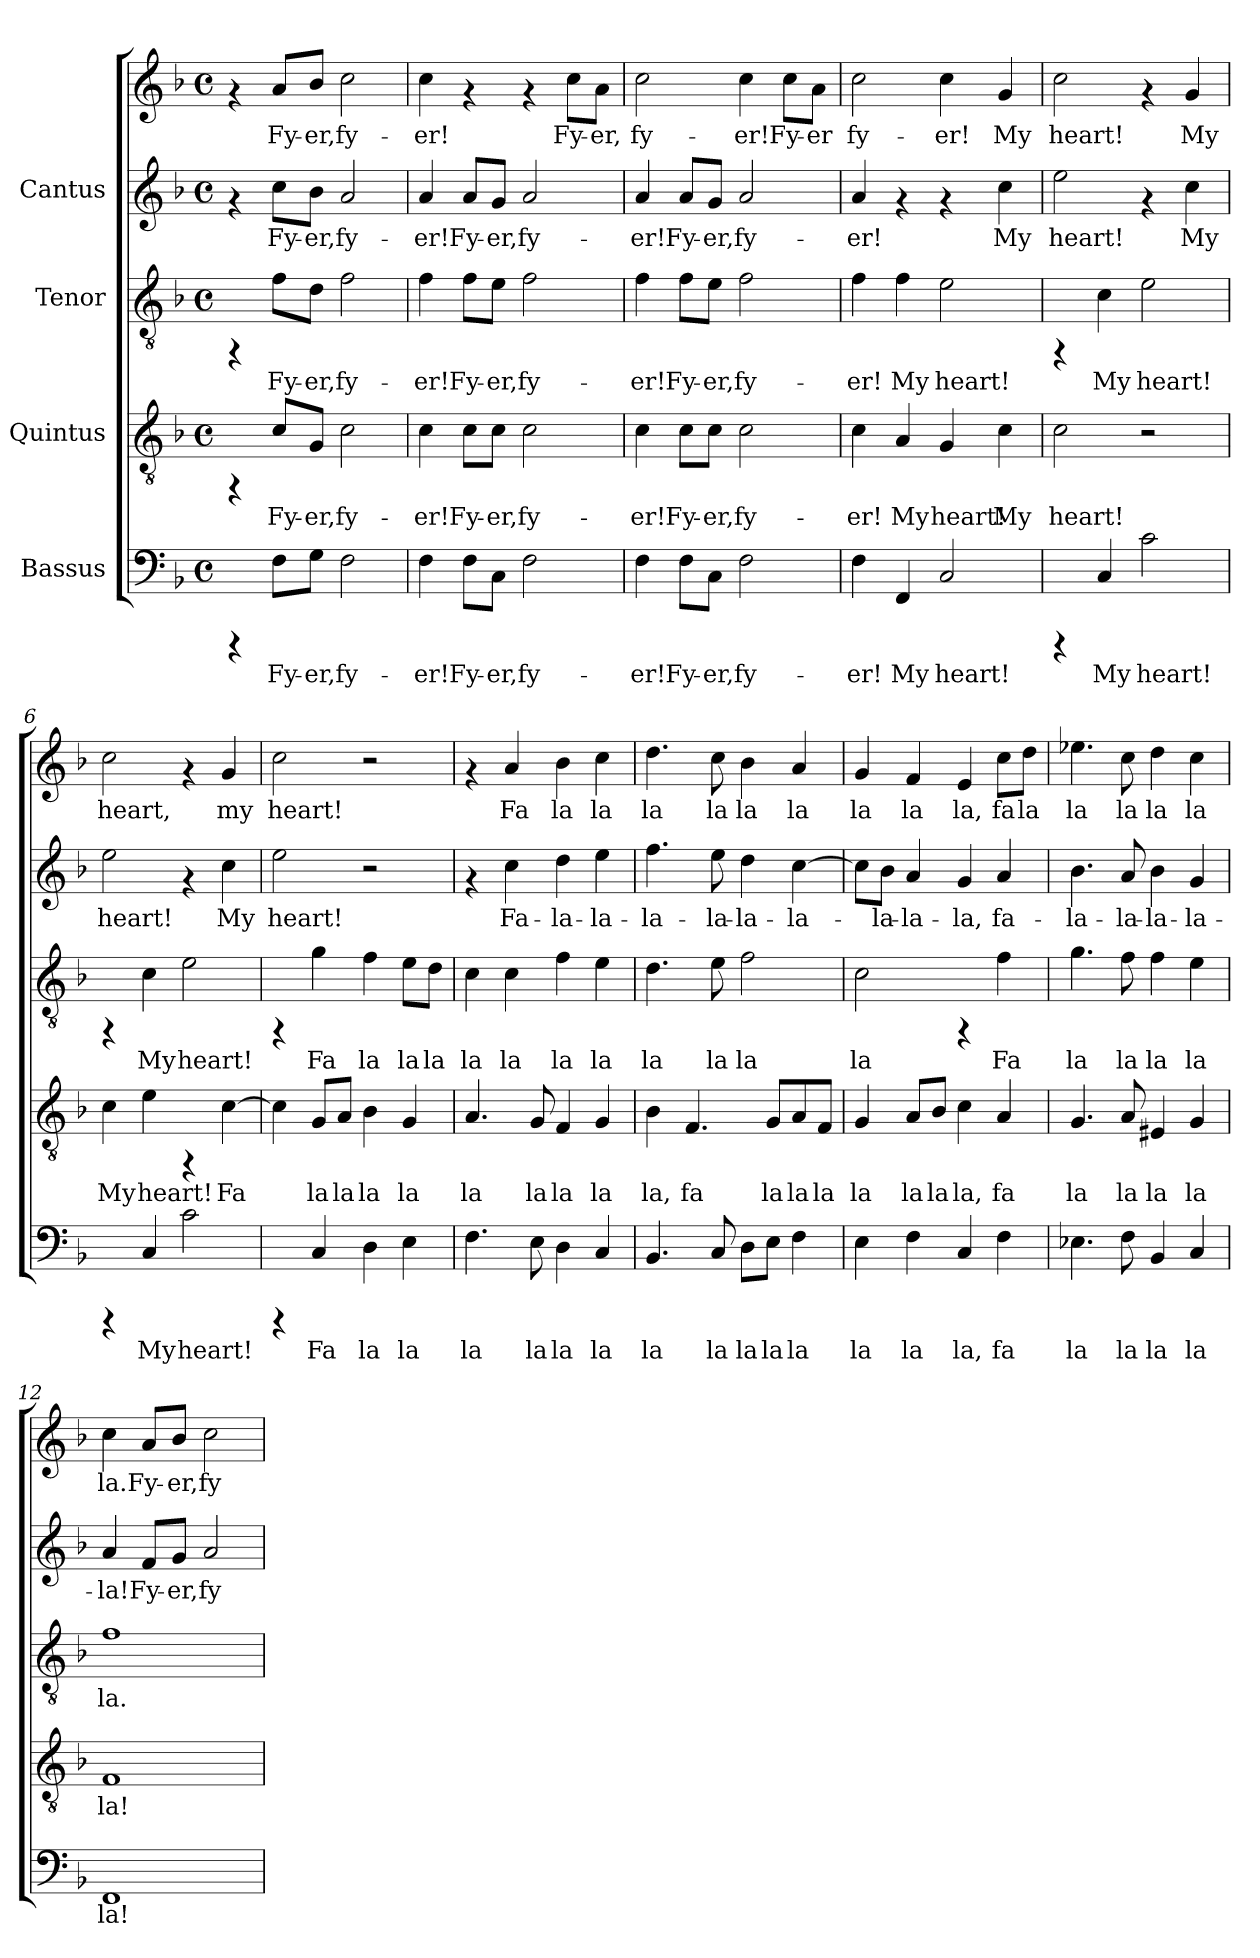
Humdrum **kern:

**kern	**text	**kern	**text	**kern	**text	**kern	**text	**kern	**text
*part4	*part4	*part3	*part3	*part2	*part2	*part1	*part1	*part1	*part1
*staff5	*staff5	*staff4	*staff4	*staff3	*staff3	*staff2	*staff2	*staff1	*staff1
*I"Bassus	*	*I"Quintus	*	*I"Tenor	*	*I"Cantus	*	*	*
!!LO:PB:g=z
*stria5	*	*stria5	*	*stria5	*	*stria5	*	*stria5	*
*clefF4	*	*clefGv2	*	*clefGv2	*	*clefG2	*	*clefG2	*
*k[b-]	*	*k[b-]	*	*k[b-]	*	*k[b-]	*	*k[b-]	*
*F:	*	*F:	*	*F:	*	*F:	*	*F:	*
*M4/4	*	*M4/4	*	*M4/4	*	*M4/4	*	*M4/4	*
*met(c)	*	*met(c)	*	*met(c)	*	*met(c)	*	*met(c)	*
*MM162	*	*MM162	*	*MM162	*	*MM162	*	*MM162	*
=1	=1	=1	=1	=1	=1	=1	=1	=1	=1
4rCCC	.	4rFF	.	4rFF	.	4rf	.	4rf	.
!	!LO:LY:b:cj	!	!LO:LY:b:cj	!	!LO:LY:b:cj	!	!LO:LY:b:cj	!	!LO:LY:b:cj
8F\L	Fy-	8c/L	Fy-	8f\L	Fy-	8cc\L	-Fy-	8a/L	Fy-
!	!LO:LY:b:cj	!	!LO:LY:b:cj	!	!LO:LY:b:cj	!	!LO:LY:b:cj	!	!LO:LY:b:cj
8G\J	-er,	8G/J	-er,	8d\J	-er,	8b-\J	-er,	8b-/J	-er,
!	!LO:LY:b:cj	!	!LO:LY:b:cj	!	!LO:LY:b:cj	!	!LO:LY:b:cj	!	!LO:LY:b:cj
2F\	fy-	2c\	fy-	2f\	fy-	2a/	fy-	2cc\	fy-
=2	=2	=2	=2	=2	=2	=2	=2	=2	=2
!	!LO:LY:b:cj	!	!LO:LY:b:cj	!	!LO:LY:b:cj	!	!LO:LY:b:cj	!	!LO:LY:b:cj
4F\	-er!	4c\	-er!	4f\	-er!	4a/	er!	4cc\	-er!
!	!LO:LY:b:cj	!	!LO:LY:b:cj	!	!LO:LY:b:cj	!	!LO:LY:b:cj	!	!
8F\L	Fy-	8c\L	Fy-	8f\L	Fy-	8a/L	Fy-	4rf	.
!	!LO:LY:b:cj	!	!LO:LY:b:cj	!	!LO:LY:b:cj	!	!LO:LY:b:cj	!	!
8C\J	-er,	8c\J	-er,	8e\J	-er,	8g/J	-er,	.	.
!	!LO:LY:b:cj	!	!LO:LY:b:cj	!	!LO:LY:b:cj	!	!LO:LY:b:cj	!	!
2F\	fy-	2c\	fy-	2f\	fy-	2a/	fy-	4rf	.
!	!	!	!	!	!	!	!	!	!LO:LY:b:cj
.	.	.	.	.	.	.	.	8cc\L	Fy-
!	!	!	!	!	!	!	!	!	!LO:LY:b:cj
.	.	.	.	.	.	.	.	8a\J	-er,
=3	=3	=3	=3	=3	=3	=3	=3	=3	=3
!	!LO:LY:b:cj	!	!LO:LY:b:cj	!	!LO:LY:b:cj	!	!LO:LY:b:cj	!	!LO:LY:b:cj
4F\	-er!	4c\	-er!	4f\	-er!	4a/	er!	2cc\	-fy-
!	!LO:LY:b:cj	!	!LO:LY:b:cj	!	!LO:LY:b:cj	!	!LO:LY:b:cj	!	!
8F\L	Fy-	8c\L	Fy-	8f\L	Fy-	8a/L	Fy-	.	.
!	!LO:LY:b:cj	!	!LO:LY:b:cj	!	!LO:LY:b:cj	!	!LO:LY:b:cj	!	!
8C\J	-er,	8c\J	-er,	8e\J	-er,	8g/J	-er,	.	.
!	!LO:LY:b:cj	!	!LO:LY:b:cj	!	!LO:LY:b:cj	!	!LO:LY:b:cj	!	!LO:LY:b:cj
2F\	fy-	2c\	fy-	2f\	fy-	2a/	fy-	4cc\	-er!
!	!	!	!	!	!	!	!	!	!LO:LY:b:cj
.	.	.	.	.	.	.	.	8cc\L	Fy-
!	!	!	!	!	!	!	!	!	!LO:LY:b:cj
.	.	.	.	.	.	.	.	8a\J	-er
=4	=4	=4	=4	=4	=4	=4	=4	=4	=4
!	!LO:LY:b:cj	!	!LO:LY:b:cj	!	!LO:LY:b:cj	!	!LO:LY:b:cj	!	!LO:LY:b:cj
4F\	-er!	4c\	-er!	4f\	-er!	4a/	er!	2cc\	-fy-
!	!LO:LY:b:cj	!	!LO:LY:b:cj	!	!LO:LY:b:cj	!	!	!	!
4FF/	My	4A/	My	4f\	My	4rf	.	.	.
!	!LO:LY:b:cj	!	!LO:LY:b:cj	!	!LO:LY:b:cj	!	!	!	!LO:LY:b:cj
2C/	heart!	4G/	heart!	2e\	heart!	4rf	.	4cc\	-er!
!	!	!	!LO:LY:b:cj	!	!	!	!LO:LY:b:cj	!	!LO:LY:b:cj
.	.	4c\	My	.	.	4cc\	My	4g/	My
!!LO:LB:g=z
=5	=5	=5	=5	=5	=5	=5	=5	=5	=5
!	!	!	!LO:LY:b:cj	!	!	!	!LO:LY:b:cj	!	!LO:LY:b:cj
4rCCC	.	2c\	heart!	4rFF	.	2ee\	heart!	2cc\	heart!
!	!LO:LY:b:cj	!	!	!	!LO:LY:b:cj	!	!	!	!
4C/	My	.	.	4c\	My	.	.	.	.
!	!LO:LY:b:cj	!	!	!	!LO:LY:b:cj	!	!	!	!
2c\	heart!	2r	.	2e\	heart!	4rf	.	4rf	.
!	!	!	!	!	!	!	!LO:LY:b:cj	!	!LO:LY:b:cj
.	.	.	.	.	.	4cc\	My	4g/	My
=6	=6	=6	=6	=6	=6	=6	=6	=6	=6
!	!	!	!LO:LY:b:cj	!	!	!	!LO:LY:b:cj	!	!LO:LY:b:cj
4rCCC	.	4c\	My	4rFF	.	2ee\	heart!	2cc\	heart,
!	!LO:LY:b:cj	!	!LO:LY:b:cj	!	!LO:LY:b:cj	!	!	!	!
4C/	My	4e\	heart!	4c\	My	.	.	.	.
!	!LO:LY:b:cj	!	!	!	!LO:LY:b:cj	!	!	!	!
2c\	heart!	4rFF	.	2e\	heart!	4rf	.	4rf	.
!	!	!	!LO:LY:b:cj	!	!	!	!LO:LY:b:cj	!	!LO:LY:b:cj
.	.	[>4c\	Fa	.	.	4cc\	My	4g/	my
=7	=7	=7	=7	=7	=7	=7	=7	=7	=7
!	!	!	!LO:LY:b:cj	!	!	!	!LO:LY:b:cj	!	!LO:LY:b:cj
4rCCC	.	4c\]	.	4rFF	.	2ee\	heart!	2cc\	heart!
!	!LO:LY:b:cj	!	!LO:LY:b:cj	!	!LO:LY:b:cj	!	!	!	!
4C/	Fa	8G/L	la	4g\	Fa	.	.	.	.
!	!	!	!LO:LY:b:cj	!	!	!	!	!	!
.	.	8A/J	la	.	.	.	.	.	.
!	!LO:LY:b:cj	!	!LO:LY:b:cj	!	!LO:LY:b:cj	!	!	!	!
4D\	la	4B-\	la	4f\	la	2r	.	2r	.
!	!LO:LY:b:cj	!	!LO:LY:b:cj	!	!LO:LY:b:cj	!	!	!	!
4E\	la	4G/	la	8e\L	la	.	.	.	.
!	!	!	!	!	!LO:LY:b:cj	!	!	!	!
.	.	.	.	8d\J	la	.	.	.	.
=8	=8	=8	=8	=8	=8	=8	=8	=8	=8
!	!LO:LY:b:cj	!	!LO:LY:b:cj	!	!LO:LY:b:cj	!	!	!	!
4.F\	la	4.A/	la	4c\	la	4rf	.	4rf	.
!	!	!	!	!	!LO:LY:b:cj	!	!LO:LY:b:cj	!	!LO:LY:b:cj
.	.	.	.	4c\	la	4cc\	Fa-	4a/	Fa
!	!LO:LY:b:cj	!	!LO:LY:b:cj	!	!	!	!	!	!
8E\	la	8G/	la	.	.	.	.	.	.
!	!LO:LY:b:cj	!	!LO:LY:b:cj	!	!LO:LY:b:cj	!	!LO:LY:b:cj	!	!LO:LY:b:cj
4D\	la	4F/	la	4f\	la	4dd\	-la-	4b-\	la
!	!LO:LY:b:cj	!	!LO:LY:b:cj	!	!LO:LY:b:cj	!	!LO:LY:b:cj	!	!LO:LY:b:cj
4C/	la	4G/	la	4e\	la	4ee\	-la-	4cc\	la
!!LO:LB:g=z
=9	=9	=9	=9	=9	=9	=9	=9	=9	=9
!	!LO:LY:b:cj	!	!LO:LY:b:cj	!	!LO:LY:b:cj	!	!LO:LY:b:cj	!	!LO:LY:b:cj
4.BB-/	la	4B-\	la,	4.d\	la	4.ff\	la-	4.dd\	-la
!	!	!	!LO:LY:b:cj	!	!	!	!	!	!
.	.	4.F/	fa	.	.	.	.	.	.
!	!LO:LY:b:cj	!	!	!	!LO:LY:b:cj	!	!LO:LY:b:cj	!	!LO:LY:b:cj
8C/	la	.	.	8e\	la	8ee\	-la-	8cc\	la
!	!LO:LY:b:cj	!	!	!	!LO:LY:b:cj	!	!LO:LY:b:cj	!	!LO:LY:b:cj
8D\L	la	.	.	2f\	la	4dd\	-la-	4b-\	la
!	!LO:LY:b:cj	!	!LO:LY:b:cj	!	!	!	!	!	!
8E\J	la	8G/L	la	.	.	.	.	.	.
!	!LO:LY:b:cj	!	!LO:LY:b:cj	!	!	!	!LO:LY:b:cj	!	!LO:LY:b:cj
4F\	la	8A/	la	.	.	[>4cc\	-la-	4a/	la
!	!	!	!LO:LY:b:cj	!	!	!	!	!	!
.	.	8F/J	la	.	.	.	.	.	.
=10	=10	=10	=10	=10	=10	=10	=10	=10	=10
!	!LO:LY:b:cj	!	!LO:LY:b:cj	!	!LO:LY:b:cj	!	!LO:LY:b:cj	!	!LO:LY:b:cj
4E\	la	4G/	la	2c\	la	8cc\L]	.	4g/	-la
!	!	!	!	!	!	!	!LO:LY:b:cj	!	!
.	.	.	.	.	.	8b-\J	la-	.	.
!	!LO:LY:b:cj	!	!LO:LY:b:cj	!	!	!	!LO:LY:b:cj	!	!LO:LY:b:cj
4F\	la	8A/L	la	.	.	4a/	-la-	4f/	la
!	!	!	!LO:LY:b:cj	!	!	!	!	!	!
.	.	8B-/J	la	.	.	.	.	.	.
!	!LO:LY:b:cj	!	!LO:LY:b:cj	!	!	!	!LO:LY:b:cj	!	!LO:LY:b:cj
4C/	la,	4c\	la,	4rFF	.	4g/	-la,	4e/	la,
!	!LO:LY:b:cj	!	!LO:LY:b:cj	!	!LO:LY:b:cj	!	!LO:LY:b:cj	!	!LO:LY:b:cj
4F\	fa	4A/	fa	4f\	Fa	4a/	fa-	8cc\L	fa
!	!	!	!	!	!	!	!	!	!LO:LY:b:cj
.	.	.	.	.	.	.	.	8dd\J	la
=11	=11	=11	=11	=11	=11	=11	=11	=11	=11
!	!LO:LY:b:cj	!	!LO:LY:b:cj	!	!LO:LY:b:cj	!	!LO:LY:b:cj	!	!LO:LY:b:cj
4.E-X\	la	4.G/	la	4.g\	la	4.b-\	la-	4.ee-X\	-la
!	!LO:LY:b:cj	!	!LO:LY:b:cj	!	!LO:LY:b:cj	!	!LO:LY:b:cj	!	!LO:LY:b:cj
8F\	la	8A/	la	8f\	la	8a/	-la-	8cc\	la
!	!LO:LY:b:cj	!	!LO:LY:b:cj	!	!LO:LY:b:cj	!	!LO:LY:b:cj	!	!LO:LY:b:cj
4BB-/	la	4E#X/	la	4f\	la	4b-\	-la-	4dd\	la
!	!LO:LY:b:cj	!	!LO:LY:b:cj	!	!LO:LY:b:cj	!	!LO:LY:b:cj	!	!LO:LY:b:cj
4C/	la	4G/	la	4e\	la	4g/	-la-	4cc\	la
=12	=12	=12	=12	=12	=12	=12	=12	=12	=12
!	!LO:LY:b:cj	!	!LO:LY:b:cj	!	!LO:LY:b:cj	!	!LO:LY:b:cj	!	!LO:LY:b:cj
1FF	la!	1F	la!	1f	la.	4a/	-la!	4cc\	-la.
!	!	!	!	!	!	!	!LO:LY:b:cj	!	!LO:LY:b:cj
.	.	.	.	.	.	8f/L	Fy-	8a/L	Fy-
!	!	!	!	!	!	!	!LO:LY:b:cj	!	!LO:LY:b:cj
.	.	.	.	.	.	8g/J	-er,	8b-/J	-er,
!	!	!	!	!	!	!	!LO:LY:b:cj	!	!LO:LY:b:cj
.	.	.	.	.	.	2a/	fy-	2cc\	fy-
=	=	=	=	=	=	=	=	=	=
*-	*-	*-	*-	*-	*-	*-	*-	*-	*-
